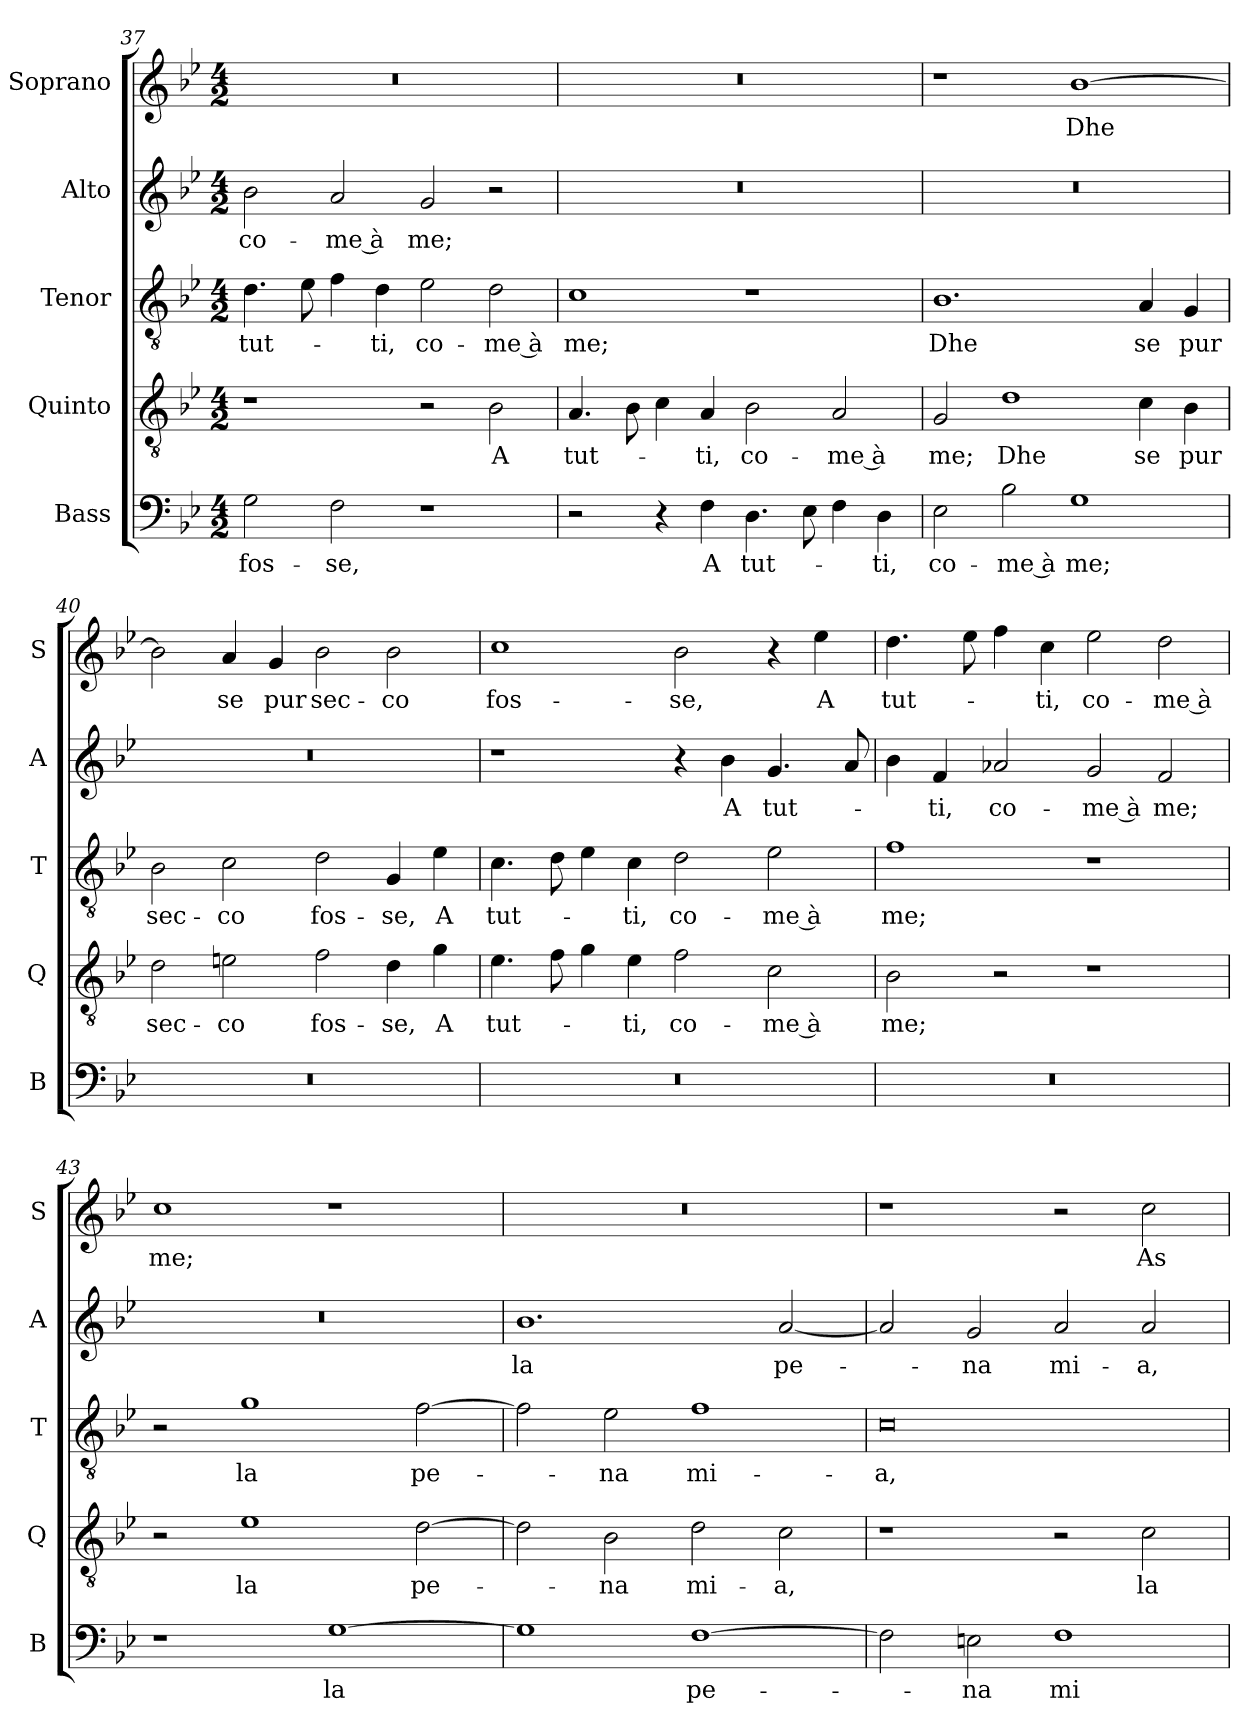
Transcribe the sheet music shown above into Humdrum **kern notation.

**kern	**text	**kern	**text	**kern	**text	**kern	**text	**kern	**text
*part5	*part5	*part4	*part4	*part3	*part3	*part2	*part2	*part1	*part1
*staff5	*staff5	*staff4	*staff4	*staff3	*staff3	*staff2	*staff2	*staff1	*staff1
*I"Bass	*	*I"Quinto	*	*I"Tenor	*	*I"Alto	*	*I"Soprano	*
*I'B	*	*I'Q	*	*I'T	*	*I'A	*	*I'S	*
*clefF4	*	*clefGv2	*	*clefGv2	*	*clefG2	*	*clefG2	*
*k[b-e-]	*	*k[b-e-]	*	*k[b-e-]	*	*k[b-e-]	*	*k[b-e-]	*
*B-:	*	*B-:	*	*B-:	*	*B-:	*	*B-:	*
*M4/2	*	*M4/2	*	*M4/2	*	*M4/2	*	*M4/2	*
=37	=37	=37	=37	=37	=37	=37	=37	=37	=37
!	!LO:LY:b	!	!	!	!LO:LY:b	!	!LO:LY:b	!	!
2G\	fos-	1r	.	4.d\	tut-	2b-\	co-	0r	.
.	.	.	.	8e-\	.	.	.	.	.
!	!LO:LY:b	!	!	!	!	!	!LO:LY:b	!	!
2F\	-se,	.	.	4f\	.	2a/	-me à	.	.
!	!	!	!	!	!LO:LY:b	!	!	!	!
.	.	.	.	4d\	-ti,	.	.	.	.
!	!	!	!	!	!LO:LY:b	!	!LO:LY:b	!	!
1r	.	2r	.	2e-\	co-	2g/	me;	.	.
!	!	!	!LO:LY:b	!	!LO:LY:b	!	!	!	!
.	.	2B-\	A	2d\	-me à	2r	.	.	.
!!LO:PB:g=z
=38	=38	=38	=38	=38	=38	=38	=38	=38	=38
!	!	!	!LO:LY:b	!	!LO:LY:b	!	!	!	!
2r	.	4.A/	tut-	1c	me;	0r	.	0r	.
.	.	8B-\	.	.	.	.	.	.	.
4r	.	4c\	.	.	.	.	.	.	.
!	!LO:LY:b	!	!LO:LY:b	!	!	!	!	!	!
4F\	A	4A/	-ti,	.	.	.	.	.	.
!	!LO:LY:b	!	!LO:LY:b	!	!	!	!	!	!
4.D\	tut-	2B-\	co-	1r	.	.	.	.	.
8E-\	.	.	.	.	.	.	.	.	.
!	!	!	!LO:LY:b	!	!	!	!	!	!
4F\	.	2A/	-me à	.	.	.	.	.	.
!	!LO:LY:b	!	!	!	!	!	!	!	!
4D\	-ti,	.	.	.	.	.	.	.	.
=39	=39	=39	=39	=39	=39	=39	=39	=39	=39
!	!LO:LY:b	!	!LO:LY:b	!	!LO:LY:b	!	!	!	!
2E-\	co-	2G/	me;	1.B-	Dhe	0r	.	1r	.
!	!LO:LY:b	!	!LO:LY:b	!	!	!	!	!	!
2B-\	-me à	1d	Dhe	.	.	.	.	.	.
!	!LO:LY:b	!	!	!	!	!	!	!	!LO:LY:b
1G	me;	.	.	.	.	.	.	[1b-	Dhe
!	!	!	!LO:LY:b	!	!LO:LY:b	!	!	!	!
.	.	4c\	se	4A/	se	.	.	.	.
!	!	!	!LO:LY:b	!	!LO:LY:b	!	!	!	!
.	.	4B-\	pur	4G/	pur	.	.	.	.
=40	=40	=40	=40	=40	=40	=40	=40	=40	=40
!	!	!	!LO:LY:b	!	!LO:LY:b	!	!	!	!
0r	.	2d\	sec-	2B-\	sec-	0r	.	2b-\]	.
!	!	!	!LO:LY:b	!	!LO:LY:b	!	!	!	!LO:LY:b
.	.	2en\	-co	2c\	-co	.	.	4a/	se
!	!	!	!	!	!	!	!	!	!LO:LY:b
.	.	.	.	.	.	.	.	4g/	pur
!	!	!	!LO:LY:b	!	!LO:LY:b	!	!	!	!LO:LY:b
.	.	2f\	fos-	2d\	fos-	.	.	2b-\	sec-
!	!	!	!LO:LY:b	!	!LO:LY:b	!	!	!	!LO:LY:b
.	.	4d\	-se,	4G/	-se,	.	.	2b-\	-co
!	!	!	!LO:LY:b	!	!LO:LY:b	!	!	!	!
.	.	4g\	A	4e-\	A	.	.	.	.
!!LO:LB:g=z
=41	=41	=41	=41	=41	=41	=41	=41	=41	=41
!	!	!	!LO:LY:b	!	!LO:LY:b	!	!	!	!LO:LY:b
0r	.	4.e-\	tut-	4.c\	tut-	1r	.	1cc	fos-
.	.	8f\	.	8d\	.	.	.	.	.
.	.	4g\	.	4e-\	.	.	.	.	.
!	!	!	!LO:LY:b	!	!LO:LY:b	!	!	!	!
.	.	4e-\	-ti,	4c\	-ti,	.	.	.	.
!	!	!	!LO:LY:b	!	!LO:LY:b	!	!	!	!LO:LY:b
.	.	2f\	co-	2d\	co-	4r	.	2b-\	-se,
!	!	!	!	!	!	!	!LO:LY:b	!	!
.	.	.	.	.	.	4b-\	A	.	.
!	!	!	!LO:LY:b	!	!LO:LY:b	!	!LO:LY:b	!	!
.	.	2c\	-me à	2e-\	-me à	4.g/	tut-	4r	.
!	!	!	!	!	!	!	!	!	!LO:LY:b
.	.	.	.	.	.	.	.	4ee-\	A
.	.	.	.	.	.	8a/	.	.	.
=42	=42	=42	=42	=42	=42	=42	=42	=42	=42
!	!	!	!LO:LY:b	!	!LO:LY:b	!	!	!	!LO:LY:b
0r	.	2B-\	me;	1f	me;	4b-\	.	4.dd\	tut-
!	!	!	!	!	!	!	!LO:LY:b	!	!
.	.	.	.	.	.	4f/	-ti,	.	.
.	.	.	.	.	.	.	.	8ee-\	.
!	!	!	!	!	!	!	!LO:LY:b	!	!
.	.	2r	.	.	.	2a-X/	co-	4ff\	.
!	!	!	!	!	!	!	!	!	!LO:LY:b
.	.	.	.	.	.	.	.	4cc\	-ti,
!	!	!	!	!	!	!	!LO:LY:b	!	!LO:LY:b
.	.	1r	.	1r	.	2g/	-me à	2ee-\	co-
!	!	!	!	!	!	!	!LO:LY:b	!	!LO:LY:b
.	.	.	.	.	.	2f/	me;	2dd\	-me à
=43	=43	=43	=43	=43	=43	=43	=43	=43	=43
!	!	!	!	!	!	!	!	!	!LO:LY:b
1r	.	2r	.	2r	.	0r	.	1cc	me;
!	!	!	!LO:LY:b	!	!LO:LY:b	!	!	!	!
.	.	1e-	la	1g	la	.	.	.	.
!	!LO:LY:b	!	!	!	!	!	!	!	!
[1G	la	.	.	.	.	.	.	1r	.
!	!	!	!LO:LY:b	!	!LO:LY:b	!	!	!	!
.	.	[2d\	pe-	[2f\	pe-	.	.	.	.
=44	=44	=44	=44	=44	=44	=44	=44	=44	=44
!	!	!	!	!	!	!	!LO:LY:b	!	!
1G]	.	2d\]	.	2f\]	.	1.b-	la	0r	.
!	!	!	!LO:LY:b	!	!LO:LY:b	!	!	!	!
.	.	2B-\	-na	2e-\	-na	.	.	.	.
!	!LO:LY:b	!	!LO:LY:b	!	!LO:LY:b	!	!	!	!
[1F	pe-	2d\	mi-	1f	mi-	.	.	.	.
!	!	!	!LO:LY:b	!	!	!	!LO:LY:b	!	!
.	.	2c\	-a,	.	.	[2a/	pe-	.	.
!!LO:LB:g=z
=45	=45	=45	=45	=45	=45	=45	=45	=45	=45
!	!	!	!	!	!LO:LY:b	!	!	!	!
2F\]	.	1r	.	0c	-a,	2a/]	.	1r	.
!	!LO:LY:b	!	!	!	!	!	!LO:LY:b	!	!
2En\	-na	.	.	.	.	2g/	-na	.	.
!	!LO:LY:b	!	!	!	!	!	!LO:LY:b	!	!
1F	mi-	2r	.	.	.	2a/	mi-	2r	.
!	!	!	!LO:LY:b	!	!	!	!LO:LY:b	!	!LO:LY:b
.	.	2c\	la	.	.	2a/	-a,	2cc\	As-
=	=	=	=	=	=	=	=	=	=
*-	*-	*-	*-	*-	*-	*-	*-	*-	*-
